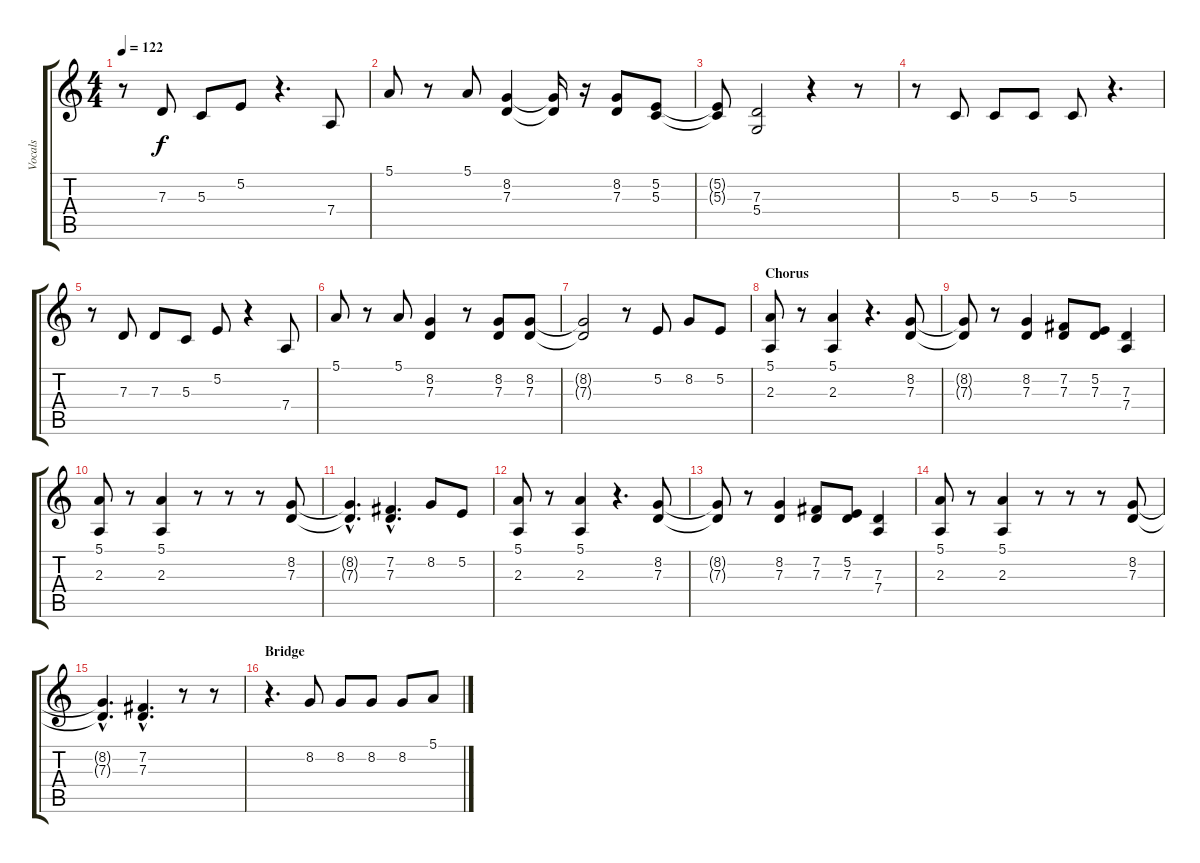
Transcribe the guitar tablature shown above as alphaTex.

\track ("Vocals" "Vocals") {instrument lead6voice}
\staff {score tabs}
\tuning (E4 B3 G3 D3 A2 E2) {hide}
\ts (4 4)
\tempo 122
\clef g2
\ks aminor
r.8{dy f} 7.3.8 5.3.8 5.2.8 r.4{d} 7.4.8 |
5.1.8 r.8 5.1.8 (8.2 7.3).4 (8.2{t} 7.3{t}).16 r.16 (8.2 7.3).8 (5.2 5.3).8 |
(5.2{t} 5.3{t}).8 (7.3 5.4).2 r.4 r.8 |
r.8 5.3.8 5.3.8 5.3.8 5.3.8 r.4{d} |
r.8 7.3.8 7.3.8 5.3.8 5.2.8 r.4 7.4.8 |
5.1.8 r.8 5.1.8 (8.2 7.3).4 r.8 (8.2 7.3).8 (8.2 7.3).8 |
(8.2{t} 7.3{t}).2 r.8 5.2.8 8.2.8 5.2.8 |
\section ("" "Chorus")
(5.1 2.3).8 r.8 (5.1 2.3).4 r.4{d} (8.2 7.3).8 |
(8.2{t} 7.3{t}).8 r.8 (8.2 7.3).4 (7.2 7.3).8 (5.2 7.3).8 (7.3 7.4).4 |
(5.1 2.3).8 r.8 (5.1 2.3).4 r.8 r.8 r.8 (8.2 7.3).8 |
(8.2{hac t} 7.3{hac t}).4{d} (7.2{hac} 7.3{hac}).4{d} 8.2.8 5.2.8 |
(5.1 2.3).8 r.8 (5.1 2.3).4 r.4{d} (8.2 7.3).8 |
(8.2{t} 7.3{t}).8 r.8 (8.2 7.3).4 (7.2 7.3).8 (5.2 7.3).8 (7.3 7.4).4 |
(5.1 2.3).8 r.8 (5.1 2.3).4 r.8 r.8 r.8 (8.2 7.3).8 |
(8.2{hac t} 7.3{hac t}).4{d} (7.2{hac} 7.3{hac}).4{d} r.8 r.8 |
\section ("" "Bridge")
r.4{d} 8.2.8 8.2.8 8.2.8 8.2.8 5.1.8
